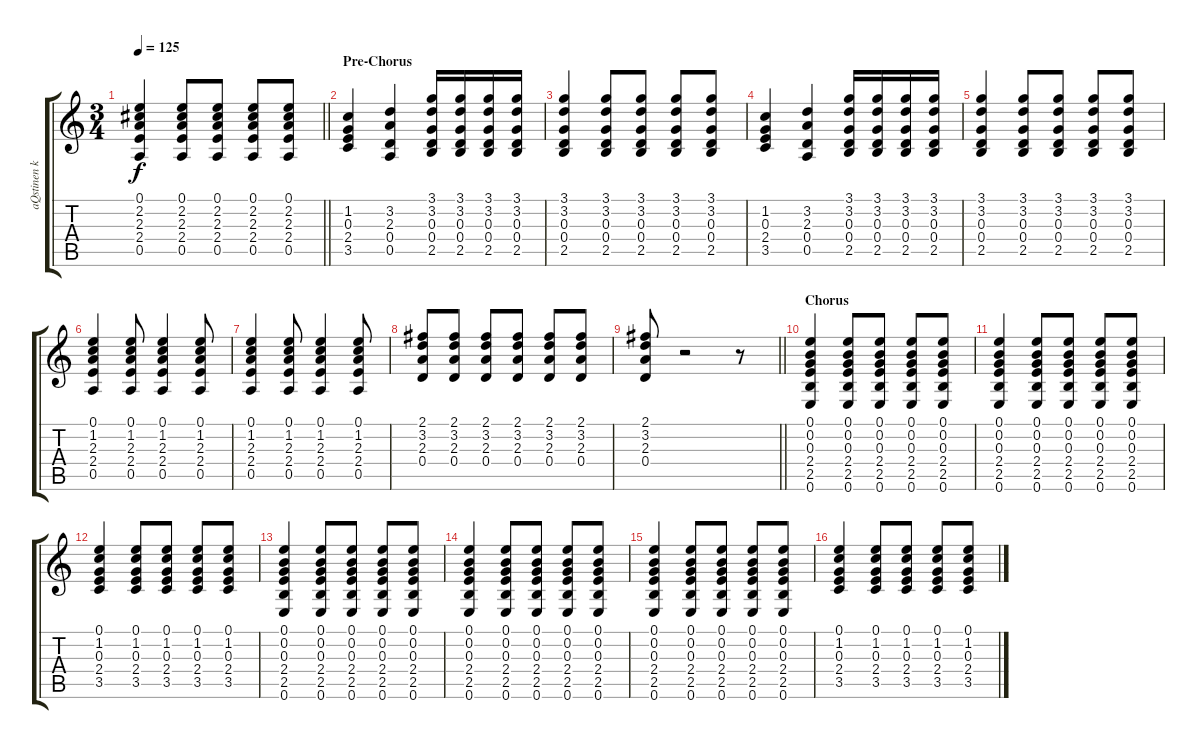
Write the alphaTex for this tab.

\track ("aQstinen keetara X-trana niinQ" "aQstinen k") {instrument acousticguitarsteel}
\staff {score tabs}
\tuning (E4 B3 G3 D3 A2 E2) {hide}
\ts (3 4)
\tempo 125
\clef g2
\barLineRight lightlight
\ks c
(0.1 2.2 2.3 2.4 0.5).4{dy f} (0.1 2.2 2.3 2.4 0.5).8 (0.1 2.2 2.3 2.4 0.5).8 (0.1 2.2 2.3 2.4 0.5).8 (0.1 2.2 2.3 2.4 0.5).8 |
\section ("" "Pre-Chorus")
(1.2 0.3 2.4 3.5).4 (3.2 2.3 0.4 0.5).4 (3.1 3.2 0.3 0.4 2.5).16 (3.1 3.2 0.3 0.4 2.5).16 (3.1 3.2 0.3 0.4 2.5).16 (3.1 3.2 0.3 0.4 2.5).16 |
(3.1 3.2 0.3 0.4 2.5).4 (3.1 3.2 0.3 0.4 2.5).8 (3.1 3.2 0.3 0.4 2.5).8 (3.1 3.2 0.3 0.4 2.5).8 (3.1 3.2 0.3 0.4 2.5).8 |
(1.2 0.3 2.4 3.5).4 (3.2 2.3 0.4 0.5).4 (3.1 3.2 0.3 0.4 2.5).16 (3.1 3.2 0.3 0.4 2.5).16 (3.1 3.2 0.3 0.4 2.5).16 (3.1 3.2 0.3 0.4 2.5).16 |
(3.1 3.2 0.3 0.4 2.5).4 (3.1 3.2 0.3 0.4 2.5).8 (3.1 3.2 0.3 0.4 2.5).8 (3.1 3.2 0.3 0.4 2.5).8 (3.1 3.2 0.3 0.4 2.5).8 |
(0.1 1.2 2.3 2.4 0.5).4 (0.1 1.2 2.3 2.4 0.5).8 (0.1 1.2 2.3 2.4 0.5).4 (0.1 1.2 2.3 2.4 0.5).8 |
(0.1 1.2 2.3 2.4 0.5).4 (0.1 1.2 2.3 2.4 0.5).8 (0.1 1.2 2.3 2.4 0.5).4 (0.1 1.2 2.3 2.4 0.5).8 |
(2.1 3.2 2.3 0.4).8 (2.1 3.2 2.3 0.4).8 (2.1 3.2 2.3 0.4).8 (2.1 3.2 2.3 0.4).8 (2.1 3.2 2.3 0.4).8 (2.1 3.2 2.3 0.4).8 |
\barLineRight lightlight
(2.1 3.2 2.3 0.4).8 r.2 r.8 |
\section ("" "Chorus")
(0.1 0.2 0.3 2.4 2.5 0.6).4 (0.1 0.2 0.3 2.4 2.5 0.6).8 (0.1 0.2 0.3 2.4 2.5 0.6).8 (0.1 0.2 0.3 2.4 2.5 0.6).8 (0.1 0.2 0.3 2.4 2.5 0.6).8 |
(0.1 0.2 0.3 2.4 2.5 0.6).4 (0.1 0.2 0.3 2.4 2.5 0.6).8 (0.1 0.2 0.3 2.4 2.5 0.6).8 (0.1 0.2 0.3 2.4 2.5 0.6).8 (0.1 0.2 0.3 2.4 2.5 0.6).8 |
(0.1 1.2 0.3 2.4 3.5).4 (0.1 1.2 0.3 2.4 3.5).8 (0.1 1.2 0.3 2.4 3.5).8 (0.1 1.2 0.3 2.4 3.5).8 (0.1 1.2 0.3 2.4 3.5).8 |
(0.1 0.2 0.3 2.4 2.5 0.6).4 (0.1 0.2 0.3 2.4 2.5 0.6).8 (0.1 0.2 0.3 2.4 2.5 0.6).8 (0.1 0.2 0.3 2.4 2.5 0.6).8 (0.1 0.2 0.3 2.4 2.5 0.6).8 |
(0.1 0.2 0.3 2.4 2.5 0.6).4 (0.1 0.2 0.3 2.4 2.5 0.6).8 (0.1 0.2 0.3 2.4 2.5 0.6).8 (0.1 0.2 0.3 2.4 2.5 0.6).8 (0.1 0.2 0.3 2.4 2.5 0.6).8 |
(0.1 0.2 0.3 2.4 2.5 0.6).4 (0.1 0.2 0.3 2.4 2.5 0.6).8 (0.1 0.2 0.3 2.4 2.5 0.6).8 (0.1 0.2 0.3 2.4 2.5 0.6).8 (0.1 0.2 0.3 2.4 2.5 0.6).8 |
(0.1 1.2 0.3 2.4 3.5).4 (0.1 1.2 0.3 2.4 3.5).8 (0.1 1.2 0.3 2.4 3.5).8 (0.1 1.2 0.3 2.4 3.5).8 (0.1 1.2 0.3 2.4 3.5).8
